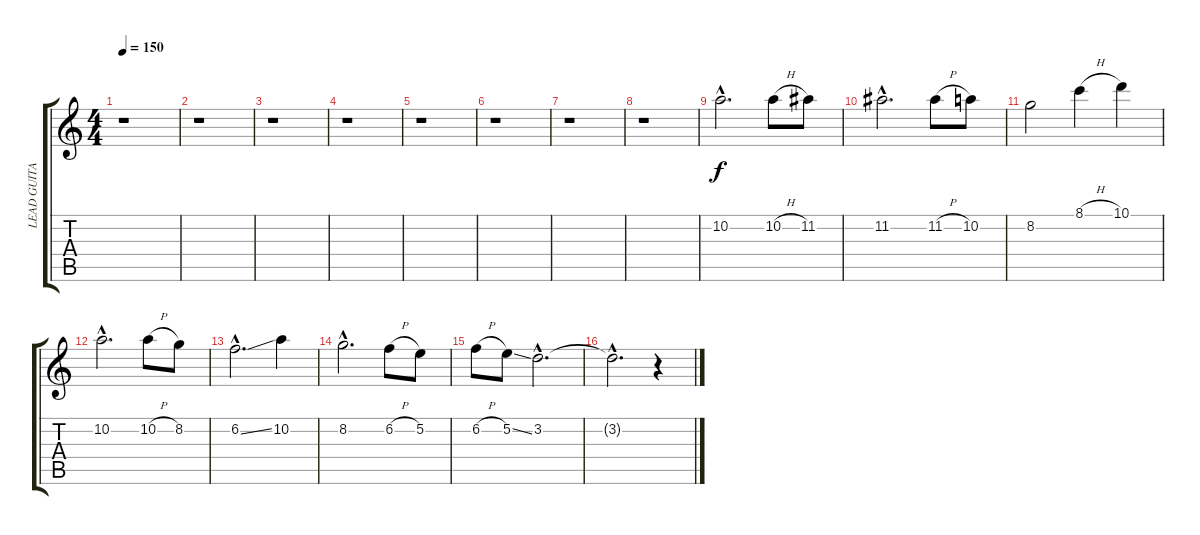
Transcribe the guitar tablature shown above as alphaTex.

\track ("LEAD GUITARE" "LEAD GUITA") {instrument distortionguitar}
\staff {score tabs}
\tuning (E4 B3 G3 D3 A2 E2) {hide}
\ts (4 4)
\tempo 150
\clef g2
\ks c
r.1{dy f} |
r.1 |
r.1 |
r.1 |
r.1 |
r.1 |
r.1 |
r.1 |
10.2{hac}.2{d volume 16} 10.2{h}.8 11.2.8 |
11.2{hac}.2{d} 11.2{h}.8 10.2.8 |
8.2.2 8.1{h}.4 10.1.4 |
10.2{hac}.2{d} 10.2{h}.8 8.2.8 |
6.2{ss hac}.2{d} 10.2.4 |
8.2{hac}.2{d} 6.2{h}.8 5.2.8 |
6.2{h}.8 5.2{ss}.8 3.2{hac}.2{d} |
3.2{hac t}.2{d} r.4
